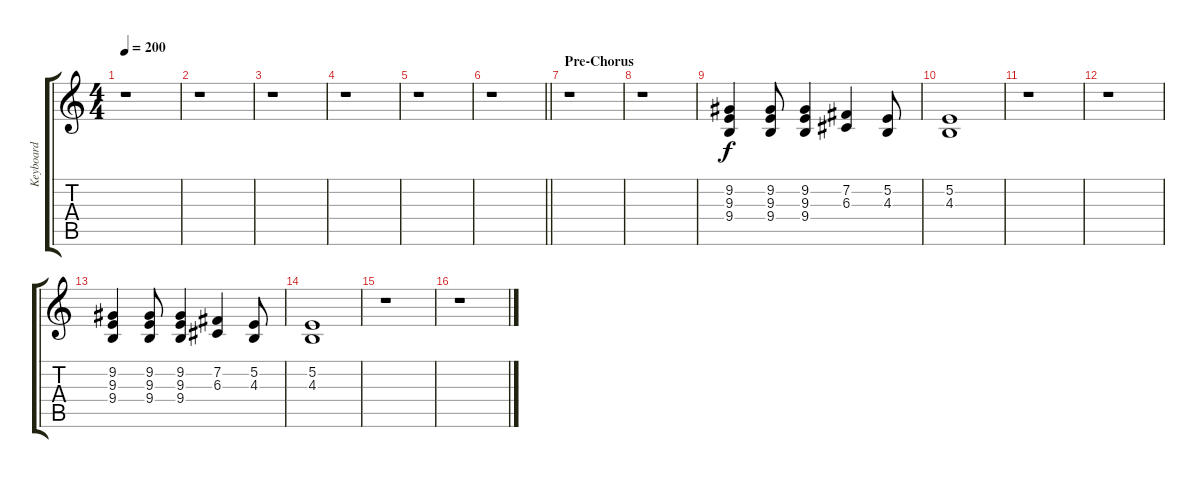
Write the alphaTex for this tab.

\track ("Keyboard" "Keyboard") {instrument choiraahs}
\staff {score tabs}
\tuning (E4 B3 G3 D3 A2 E2) {hide}
\ts (4 4)
\tempo 200
\clef g2
\ks c
r.1{dy mf} |
r.1 |
r.1 |
r.1 |
r.1 |
\barLineRight lightlight
r.1 |
\section ("" "Pre-Chorus")
r.1 |
r.1 |
(9.2 9.3 9.4).4{dy f} (9.2 9.3 9.4).8 (9.2 9.3 9.4).4 (7.2 6.3).4 (5.2 4.3).8 |
(5.2 4.3).1 |
r.1 |
r.1 |
(9.2 9.3 9.4).4 (9.2 9.3 9.4).8 (9.2 9.3 9.4).4 (7.2 6.3).4 (5.2 4.3).8 |
(5.2 4.3).1 |
r.1 |
r.1
